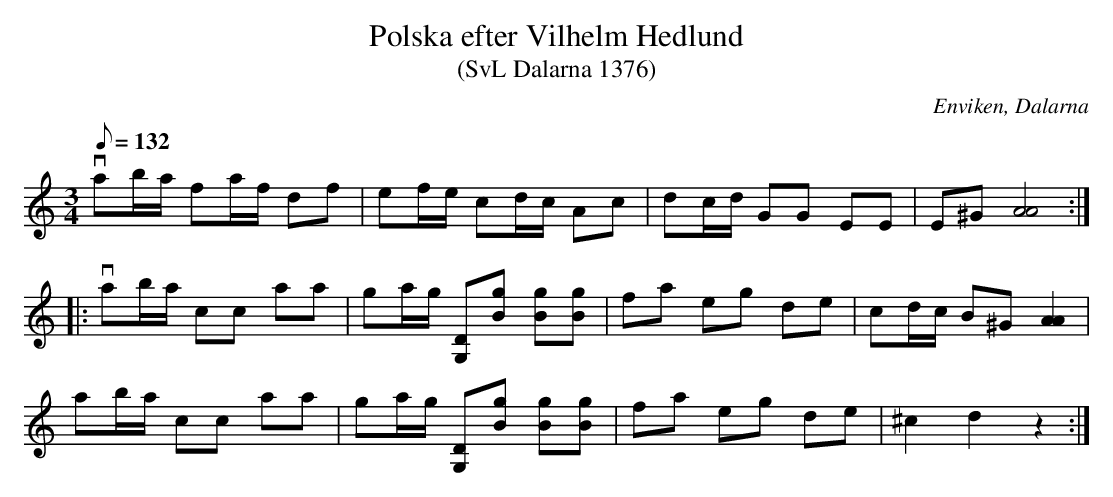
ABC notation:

X:1
T:Polska efter Vilhelm Hedlund
T:(SvL Dalarna 1376)
O:Enviken, Dalarna
M:3/4
L:1/8
Q:132
K:Ddor
vab/a/ fa/f/ df|ef/e/ cd/c/ Ac|dc/d/ GG EE|E^G [AA]4:|
|:vab/a/ cc aa|ga/g/ [G,D][Bg] [Bg][Bg]|fa eg de|cd/c/ B^G [AA]2|
ab/a/ cc aa|ga/g/ [G,D][Bg] [Bg][Bg]|fa eg de|^c2 d2 z2:|
